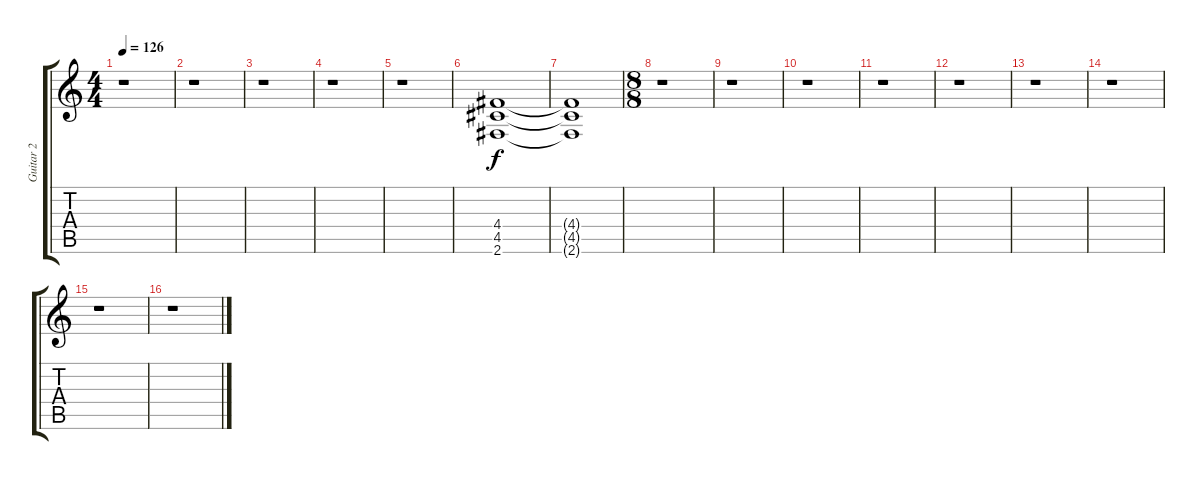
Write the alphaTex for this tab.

\track ("Guitar 2" "Guitar 2") {instrument overdrivenguitar}
\staff {score tabs}
\tuning (E4 B3 G3 D3 A2 E2) {hide}
\ts (4 4)
\tempo 126
\clef g2
\ks c
r.1{dy f} |
r.1 |
r.1 |
r.1 |
r.1 |
(4.4 4.5 2.6).1 |
(4.4{t} 4.5{t} 2.6{t}).1 |
\ts (8 8)
r.1 |
r.1 |
r.1 |
r.1 |
r.1 |
r.1 |
r.1 |
r.1 |
r.1
